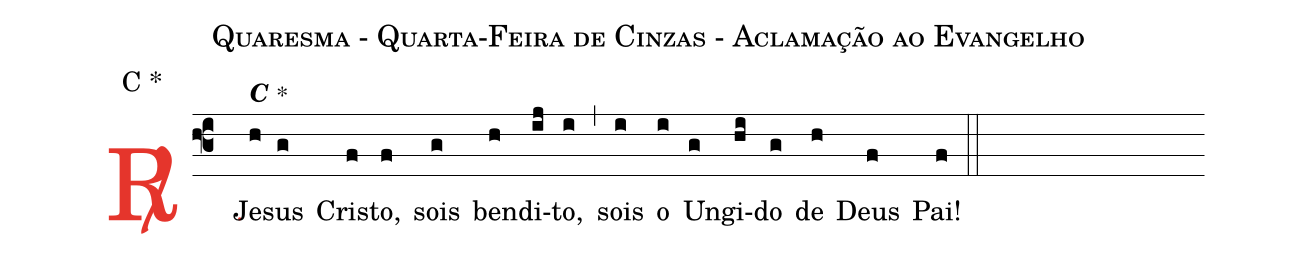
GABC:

name: Quaresma - Quarta-Feira de Cinzas - Aclamação ao Evangelho;
mode: C *;
%%
(f3)

<c><sp>R/</sp>.</c>() Je<alt>\textbf{C \protect\GreStar}</alt>(h)sus(g) Cris(f)to,(f) sois(g) ben(h)di(ij)to,(i) (,)
sois(i) o(i) Un(g)gi(hi)do(g) de(h) Deus(f) Pai!(f)

(::)
